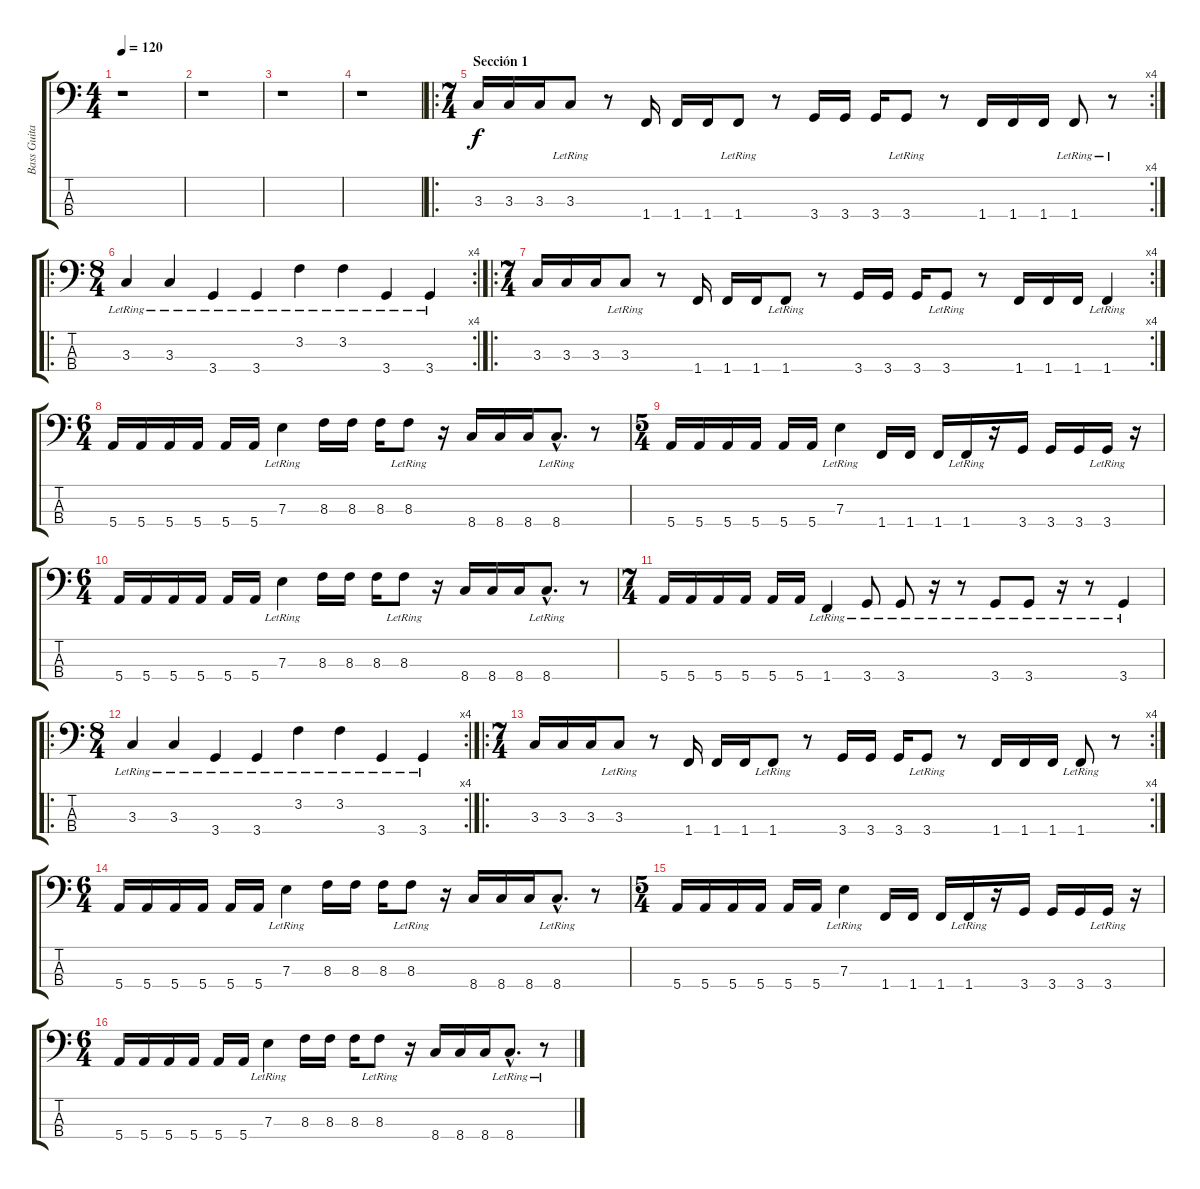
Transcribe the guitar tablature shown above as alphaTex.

\track ("Bass Guitar" "Bass Guita") {instrument electricbasspick}
\staff {score tabs}
\tuning (G2 D2 A1 E1) {hide}
\ts (4 4)
\tempo 120
\clef f4
\ks c
r.1{dy f instrument electricbasspick} |
r.1 |
r.1 |
r.1 |
\ro
\rc 4
\ts (7 4)
\section ("" "Sección 1")
3.3.16 3.3.16 3.3.16 3.3{lr}.8 r.8 1.4.16 1.4.16 1.4.16 1.4{lr}.8 r.8 3.4.16 3.4.16 3.4.16 3.4{lr}.8 r.8 1.4.16 1.4.16 1.4.16 1.4{lr}.8 r.8 |
\ro
\rc 4
\ts (8 4)
3.3{lr}.4 3.3{lr}.4 3.4{lr}.4 3.4{lr}.4 3.2{lr}.4 3.2{lr}.4 3.4{lr}.4 3.4{lr}.4 |
\ro
\rc 4
\ts (7 4)
3.3.16 3.3.16 3.3.16 3.3{lr}.8 r.8 1.4.16 1.4.16 1.4.16 1.4{lr}.8 r.8 3.4.16 3.4.16 3.4.16 3.4{lr}.8 r.8 1.4.16 1.4.16 1.4.16 1.4{lr}.4 |
\ts (6 4)
5.4.16 5.4.16 5.4.16 5.4.16 5.4.16 5.4.16 7.3{lr}.4 8.3.16 8.3.16 8.3.16 8.3{lr}.8 r.16 8.4.16 8.4.16 8.4.16 8.4{hac lr}.8{d} r.8 |
\ts (5 4)
5.4.16 5.4.16 5.4.16 5.4.16 5.4.16 5.4.16 7.3{lr}.4 1.4.16 1.4.16 1.4.16 1.4{lr}.16 r.16 3.4.16 3.4.16 3.4.16 3.4{lr}.16 r.16 |
\ts (6 4)
5.4.16 5.4.16 5.4.16 5.4.16 5.4.16 5.4.16 7.3{lr}.4 8.3.16 8.3.16 8.3.16 8.3{lr}.8 r.16 8.4.16 8.4.16 8.4.16 8.4{hac lr}.8{d} r.8 |
\ts (7 4)
5.4.16 5.4.16 5.4.16 5.4.16 5.4.16 5.4.16 1.4{lr}.4 3.4{lr}.8 3.4{lr}.8 r.16 r.8 3.4{lr}.8 3.4{lr}.8 r.16 r.8 3.4{lr}.4 |
\ro
\rc 4
\ts (8 4)
3.3{lr}.4 3.3{lr}.4 3.4{lr}.4 3.4{lr}.4 3.2{lr}.4 3.2{lr}.4 3.4{lr}.4 3.4{lr}.4 |
\ro
\rc 4
\ts (7 4)
3.3.16 3.3.16 3.3.16 3.3{lr}.8 r.8 1.4.16 1.4.16 1.4.16 1.4{lr}.8 r.8 3.4.16 3.4.16 3.4.16 3.4{lr}.8 r.8 1.4.16 1.4.16 1.4.16 1.4{lr}.8 r.8 |
\ts (6 4)
5.4.16 5.4.16 5.4.16 5.4.16 5.4.16 5.4.16 7.3{lr}.4 8.3.16 8.3.16 8.3.16 8.3{lr}.8 r.16 8.4.16 8.4.16 8.4.16 8.4{hac lr}.8{d} r.8 |
\ts (5 4)
5.4.16 5.4.16 5.4.16 5.4.16 5.4.16 5.4.16 7.3{lr}.4 1.4.16 1.4.16 1.4.16 1.4{lr}.16 r.16 3.4.16 3.4.16 3.4.16 3.4{lr}.16 r.16 |
\ts (6 4)
5.4.16 5.4.16 5.4.16 5.4.16 5.4.16 5.4.16 7.3{lr}.4 8.3.16 8.3.16 8.3.16 8.3{lr}.8 r.16 8.4.16 8.4.16 8.4.16 8.4{hac lr}.8{d} r.8
